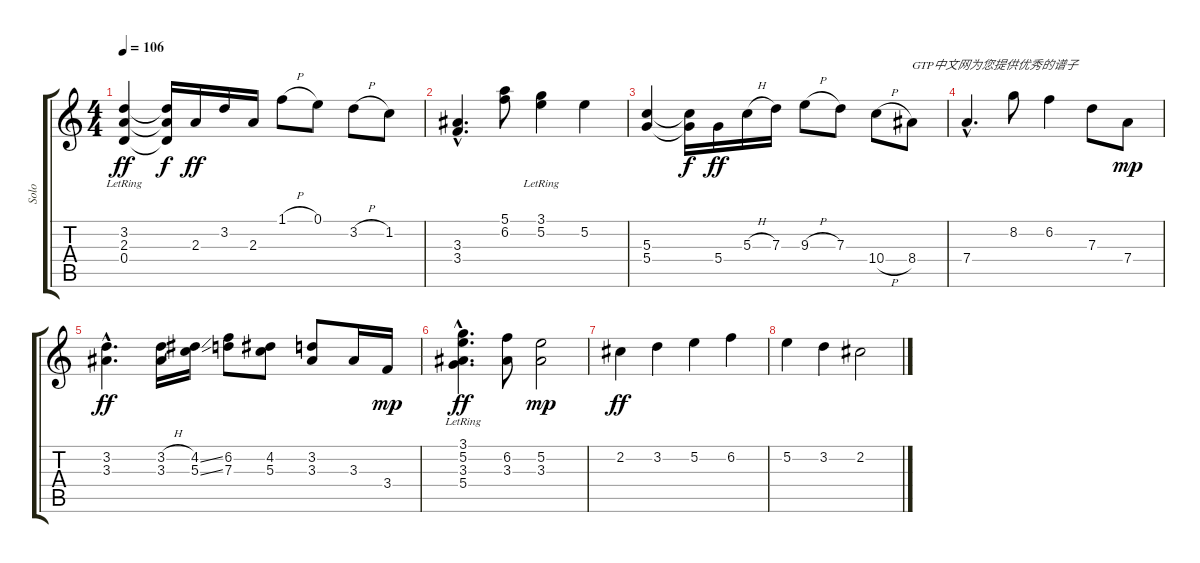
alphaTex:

\track ("Solo" "Solo") {instrument overdrivenguitar}
\staff {score tabs}
\tuning (E4 B3 G3 D3 A2 E2) {hide}
\ts (4 4)
\tempo 106
\clef g2
\ks c
(3.2{lr} 2.3{lr} 0.4{lr}).4{dy ff instrument overdrivenguitar} (3.2{t} 2.3{t} 0.4{t}).16{dy f} 2.3.16{dy ff} 3.2.16 2.3.16 1.1{h}.8 0.1.8 3.2{h}.8 1.2.8 |
(3.3{hac} 3.4{hac}).4{d} (5.1 6.2).8 (3.1{lr} 5.2).4 5.2.4 |
(5.3 5.4).4 (5.3{t} 5.4{t}).16{dy f} 5.4.16{dy ff} 5.3{h}.16 7.3.16 9.3{h}.8 7.3.8 10.4{h}.8 8.4.8{txt "GTP中文网为您提供优秀的谱子"} |
7.4{hac}.4{d} 8.2.8 6.2.4 7.3.8 7.4.8{dy mp} |
(3.2{hac} 3.3{hac}).4{d dy ff} (3.2{h} 3.3{h}).16 (4.2{ss} 5.3{ss}).16 (6.2 7.3).8 (4.2 5.3).8 (3.2 3.3).8 3.3.16 3.4.16{dy mp} |
(3.1{hac} 5.2{hac} 3.3{hac} 5.4{hac lr}).4{d dy ff} (6.2 3.3).8 (5.2 3.3).2{dy mp} |
2.2.4{dy ff} 3.2.4 5.2.4 6.2.4 |
5.2.4 3.2.4 2.2.2
